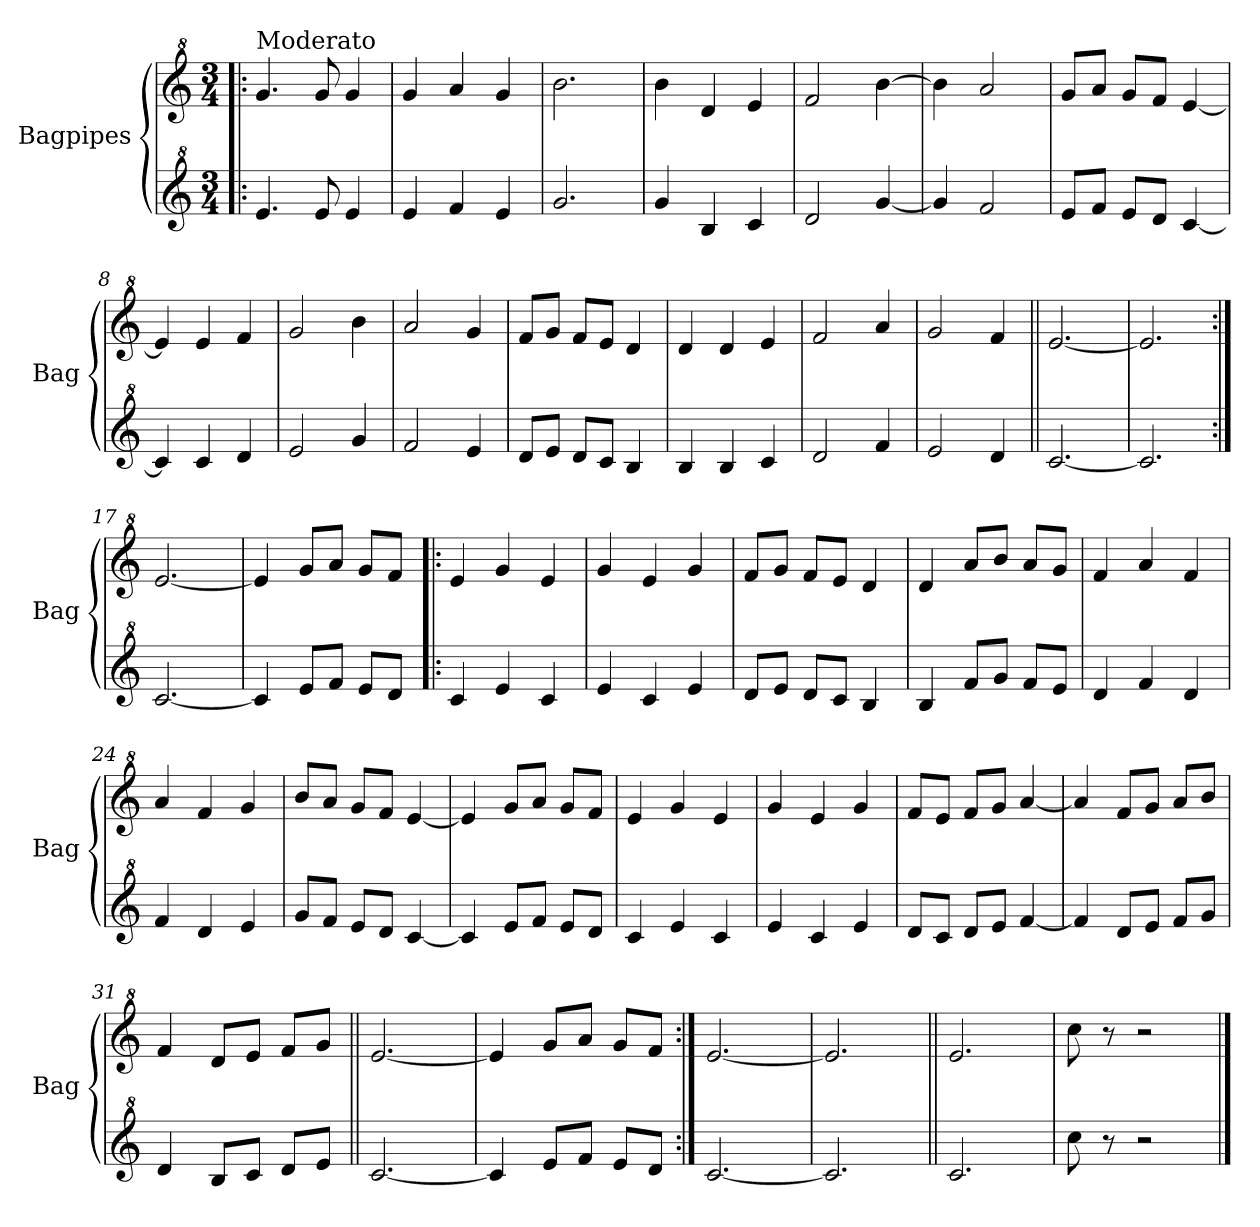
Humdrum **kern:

**kern	**kern
*part2	*part1
*staff2	*staff1
*I"Bagpipes	*I"Bagpipes
*I'Bag	*I'Bag
*clefG^2	*clefG^2
*k[]	*k[]
*C:	*C:
*M3/4	*M3/4
=1!|:	=1!|:
!	!LO:TX:a:t=Moderato
4.ee/	4.gg/
8ee/	8gg/
4ee/	4gg/
=2	=2
4ee/	4gg/
4ff/	4aa/
4ee/	4gg/
=3	=3
2.gg/	2.bb\
=4	=4
4gg/	4bb\
4b/	4dd/
4cc/	4ee/
=5	=5
2dd/	2ff/
[4gg/	[4bb\
=6	=6
4gg/]	4bb\]
2ff/	2aa/
=7	=7
8ee/L	8gg/L
8ff/J	8aa/J
8ee/L	8gg/L
8dd/J	8ff/J
[4cc/	[4ee/
=8	=8
4cc/]	4ee/]
4cc/	4ee/
4dd/	4ff/
=9	=9
2ee/	2gg/
4gg/	4bb\
=10	=10
2ff/	2aa/
4ee/	4gg/
=11	=11
8dd/L	8ff/L
8ee/J	8gg/J
8dd/L	8ff/L
8cc/J	8ee/J
4b/	4dd/
=12	=12
4b/	4dd/
4b/	4dd/
4cc/	4ee/
=13	=13
2dd/	2ff/
4ff/	4aa/
!!LO:LB:g=z
=14	=14
2ee/	2gg/
4dd/	4ff/
=15||	=15||
[2.cc/	[2.ee/
=16	=16
2.cc/]	2.ee/]
=17:|!	=17:|!
[2.cc/	[2.ee/
=18	=18
4cc/]	4ee/]
8ee/L	8gg/L
8ff/J	8aa/J
8ee/L	8gg/L
8dd/J	8ff/J
=19!|:	=19!|:
4cc/	4ee/
4ee/	4gg/
4cc/	4ee/
=20	=20
4ee/	4gg/
4cc/	4ee/
4ee/	4gg/
=21	=21
8dd/L	8ff/L
8ee/J	8gg/J
8dd/L	8ff/L
8cc/J	8ee/J
4b/	4dd/
=22	=22
4b/	4dd/
8ff/L	8aa/L
8gg/J	8bb/J
8ff/L	8aa/L
8ee/J	8gg/J
=23	=23
4dd/	4ff/
4ff/	4aa/
4dd/	4ff/
=24	=24
4ff/	4aa/
4dd/	4ff/
4ee/	4gg/
=25	=25
8gg/L	8bb/L
8ff/J	8aa/J
8ee/L	8gg/L
8dd/J	8ff/J
[4cc/	[4ee/
!!LO:LB:g=z
=26	=26
4cc/]	4ee/]
8ee/L	8gg/L
8ff/J	8aa/J
8ee/L	8gg/L
8dd/J	8ff/J
=27	=27
4cc/	4ee/
4ee/	4gg/
4cc/	4ee/
=28	=28
4ee/	4gg/
4cc/	4ee/
4ee/	4gg/
=29	=29
8dd/L	8ff/L
8cc/J	8ee/J
8dd/L	8ff/L
8ee/J	8gg/J
[4ff/	[4aa/
=30	=30
4ff/]	4aa/]
8dd/L	8ff/L
8ee/J	8gg/J
8ff/L	8aa/L
8gg/J	8bb/J
=31	=31
4dd/	4ff/
8b/L	8dd/L
8cc/J	8ee/J
8dd/L	8ff/L
8ee/J	8gg/J
=32||	=32||
[2.cc/	[2.ee/
=33	=33
4cc/]	4ee/]
8ee/L	8gg/L
8ff/J	8aa/J
8ee/L	8gg/L
8dd/J	8ff/J
=34:|!	=34:|!
[2.cc/	[2.ee/
=35	=35
2.cc/]	2.ee/]
=36||	=36||
2.cc/	2.ee/
!!LO:LB:g=z
=37	=37
8ccc\	8ccc\
8r	8r
2r	2r
==	==
*-	*-
